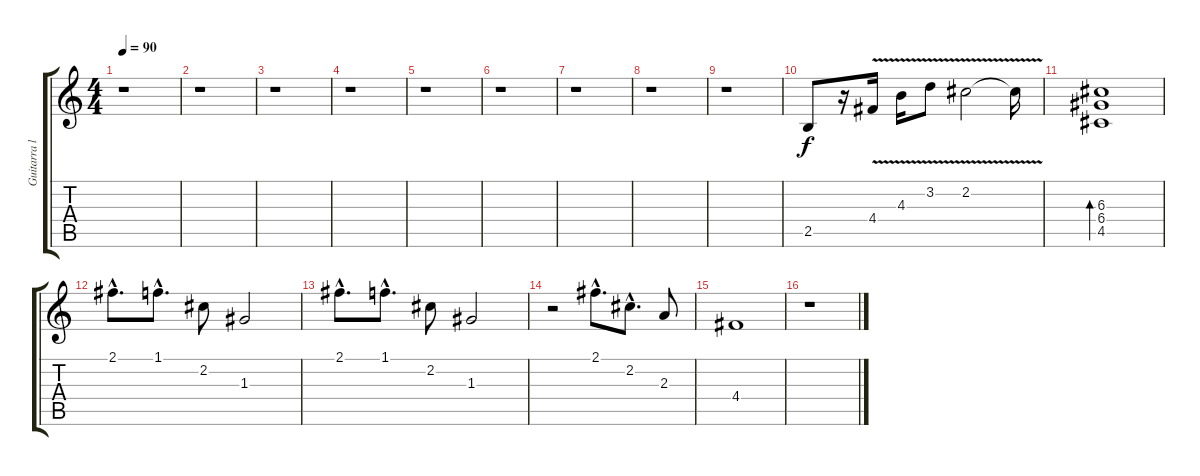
\track ("Guitarra limpia" "Guitarra l") {instrument electricguitarclean}
\staff {score tabs}
\tuning (E4 B3 G3 D3 A2 E2) {hide}
\ts (4 4)
\tempo 90
\clef g2
\ks c
r.1{dy f instrument electricguitarclean} |
r.1 |
r.1 |
r.1 |
r.1 |
r.1 |
r.1 |
r.1 |
r.1 |
2.5.8 r.16 4.4{v}.16 4.3{v}.16 3.2{v}.8 2.2{v}.2 2.2{t}.16 |
(6.3 6.4 4.5).1{bd 30} |
2.1{hac}.8{d} 1.1{hac}.8{d} 2.2.8 1.3.2 |
2.1{hac}.8{d} 1.1{hac}.8{d} 2.2.8 1.3.2 |
r.2 2.1{hac}.8{d} 2.2{hac}.8{d} 2.3.8 |
4.4.1 |
r.1
